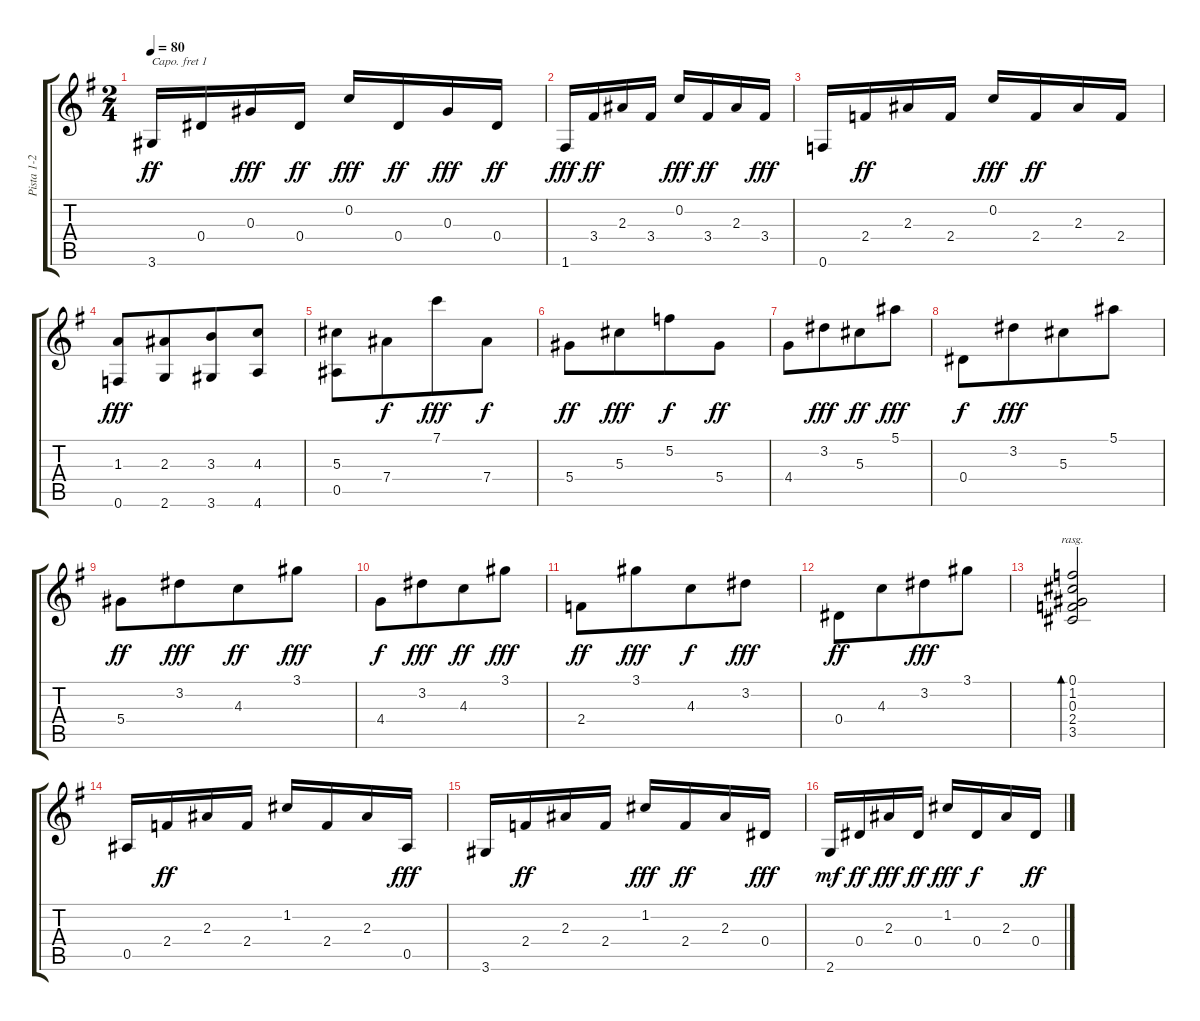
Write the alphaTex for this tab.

\track ("Pista 1-2" "Pista 1-2") {instrument acousticguitarnylon}
\staff {score tabs}
\capo 1
\tuning (E4 B3 G3 D3 A2 E2) {hide}
\ts (2 4)
\tempo 80
\clef g2
\ks g
3.6.16{dy ff} 0.4.16 0.3.16{dy fff} 0.4.16{dy ff} 0.2.16{dy fff} 0.4.16{dy ff} 0.3.16{dy fff} 0.4.16{dy ff} |
1.6.16{dy fff} 3.4.16{dy ff} 2.3.16 3.4.16 0.2.16{dy fff} 3.4.16{dy ff} 2.3.16 3.4.16{dy fff} |
0.6.16 2.4.16{dy ff} 2.3.16 2.4.16 0.2.16{dy fff} 2.4.16{dy ff} 2.3.16 2.4.16 |
(1.3 0.6).8{dy fff} (2.3 2.6).8{beam merge} (3.3 3.6).8 (4.3 4.6).8 |
(5.3 0.5).8 7.4.8{dy f beam merge} 7.1.8{dy fff} 7.4.8{dy f} |
5.4.8{dy ff} 5.3.8{dy fff beam merge} 5.2.8{dy f} 5.4.8{dy ff} |
4.4.8 3.2.8{dy fff beam merge} 5.3.8{dy ff} 5.1.8{dy fff} |
0.4.8{dy f} 3.2.8{dy fff beam merge} 5.3.8 5.1.8 |
5.4.8{dy ff} 3.2.8{dy fff beam merge} 4.3.8{dy ff} 3.1.8{dy fff} |
4.4.8{dy f} 3.2.8{dy fff beam merge} 4.3.8{dy ff} 3.1.8{dy fff} |
2.4.8{dy ff} 3.1.8{dy fff beam merge} 4.3.8{dy f} 3.2.8{dy fff} |
0.4.8{dy ff} 4.3.8{beam merge} 3.2.8{dy fff} 3.1.8 |
(0.1 1.2 0.3 2.4 3.5).2{bd 480 rasg ii} |
0.5.16 2.4.16{dy ff} 2.3.16 2.4.16 1.2.16 2.4.16 2.3.16 0.5.16{dy fff} |
3.6.16 2.4.16{dy ff} 2.3.16 2.4.16 1.2.16{dy fff} 2.4.16{dy ff} 2.3.16 0.4.16{dy fff} |
2.6.16{dy mf} 0.4.16{dy ff} 2.3.16{dy fff} 0.4.16{dy ff} 1.2.16{dy fff} 0.4.16{dy f} 2.3.16 0.4.16{dy ff}
